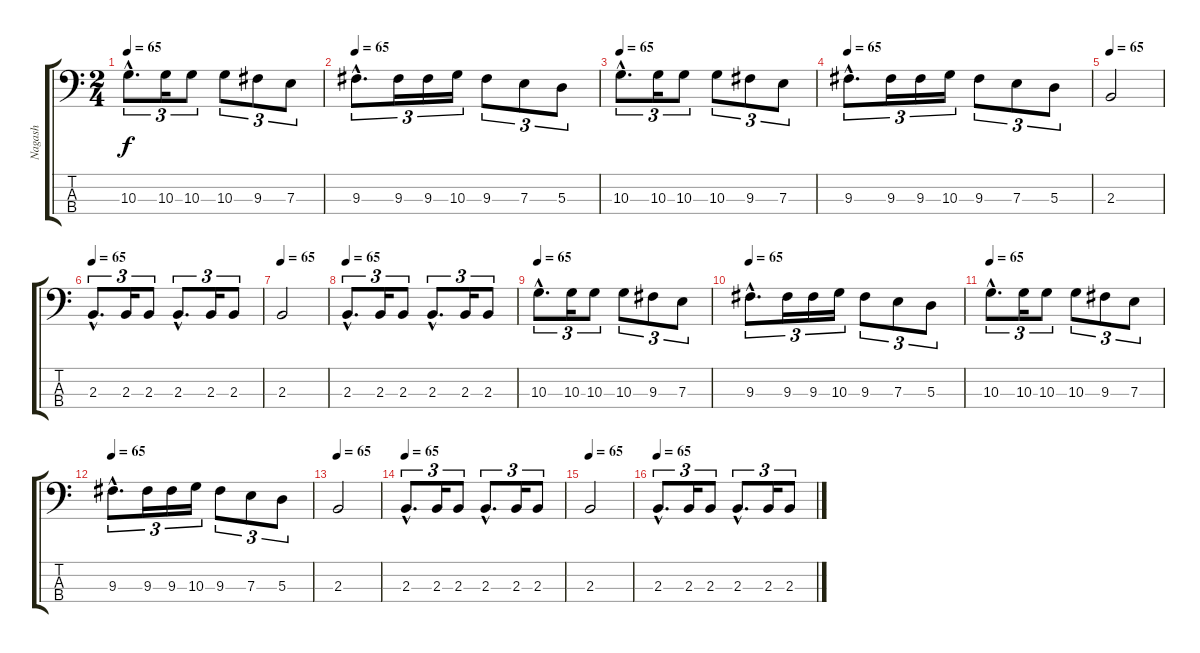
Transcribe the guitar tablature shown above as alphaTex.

\track ("Nagash" "Nagash") {instrument electricbassfinger}
\staff {score tabs}
\tuning (G2 D2 A1 E1) {hide}
\ts (2 4)
\tempo 65
\clef f4
\ks c
10.3{hac}.8{d tu (3 2) dy f} 10.3.16{tu (3 2)} 10.3.8{tu (3 2)} 10.3.8{tu (3 2)} 9.3.8{tu (3 2)} 7.3.8{tu (3 2)} |
\tempo 65
9.3{hac}.8{d tu (3 2)} 9.3.16{tu (3 2)} 9.3.16{tu (3 2)} 10.3.16{tu (3 2)} 9.3.8{tu (3 2)} 7.3.8{tu (3 2)} 5.3.8{tu (3 2)} |
\tempo 65
10.3{hac}.8{d tu (3 2)} 10.3.16{tu (3 2)} 10.3.8{tu (3 2)} 10.3.8{tu (3 2)} 9.3.8{tu (3 2)} 7.3.8{tu (3 2)} |
\tempo 65
9.3{hac}.8{d tu (3 2)} 9.3.16{tu (3 2)} 9.3.16{tu (3 2)} 10.3.16{tu (3 2)} 9.3.8{tu (3 2)} 7.3.8{tu (3 2)} 5.3.8{tu (3 2)} |
\tempo 65
2.3.2 |
\tempo 65
2.3{hac}.8{d tu (3 2)} 2.3.16{tu (3 2)} 2.3.8{tu (3 2)} 2.3{hac}.8{d tu (3 2)} 2.3.16{tu (3 2)} 2.3.8{tu (3 2)} |
\tempo 65
2.3.2 |
\tempo 65
2.3{hac}.8{d tu (3 2)} 2.3.16{tu (3 2)} 2.3.8{tu (3 2)} 2.3{hac}.8{d tu (3 2)} 2.3.16{tu (3 2)} 2.3.8{tu (3 2)} |
\tempo 65
10.3{hac}.8{d tu (3 2)} 10.3.16{tu (3 2)} 10.3.8{tu (3 2)} 10.3.8{tu (3 2)} 9.3.8{tu (3 2)} 7.3.8{tu (3 2)} |
\tempo 65
9.3{hac}.8{d tu (3 2)} 9.3.16{tu (3 2)} 9.3.16{tu (3 2)} 10.3.16{tu (3 2)} 9.3.8{tu (3 2)} 7.3.8{tu (3 2)} 5.3.8{tu (3 2)} |
\tempo 65
10.3{hac}.8{d tu (3 2)} 10.3.16{tu (3 2)} 10.3.8{tu (3 2)} 10.3.8{tu (3 2)} 9.3.8{tu (3 2)} 7.3.8{tu (3 2)} |
\tempo 65
9.3{hac}.8{d tu (3 2)} 9.3.16{tu (3 2)} 9.3.16{tu (3 2)} 10.3.16{tu (3 2)} 9.3.8{tu (3 2)} 7.3.8{tu (3 2)} 5.3.8{tu (3 2)} |
\tempo 65
2.3.2 |
\tempo 65
2.3{hac}.8{d tu (3 2)} 2.3.16{tu (3 2)} 2.3.8{tu (3 2)} 2.3{hac}.8{d tu (3 2)} 2.3.16{tu (3 2)} 2.3.8{tu (3 2)} |
\tempo 65
2.3.2 |
\tempo 65
2.3{hac}.8{d tu (3 2)} 2.3.16{tu (3 2)} 2.3.8{tu (3 2)} 2.3{hac}.8{d tu (3 2)} 2.3.16{tu (3 2)} 2.3.8{tu (3 2)}
